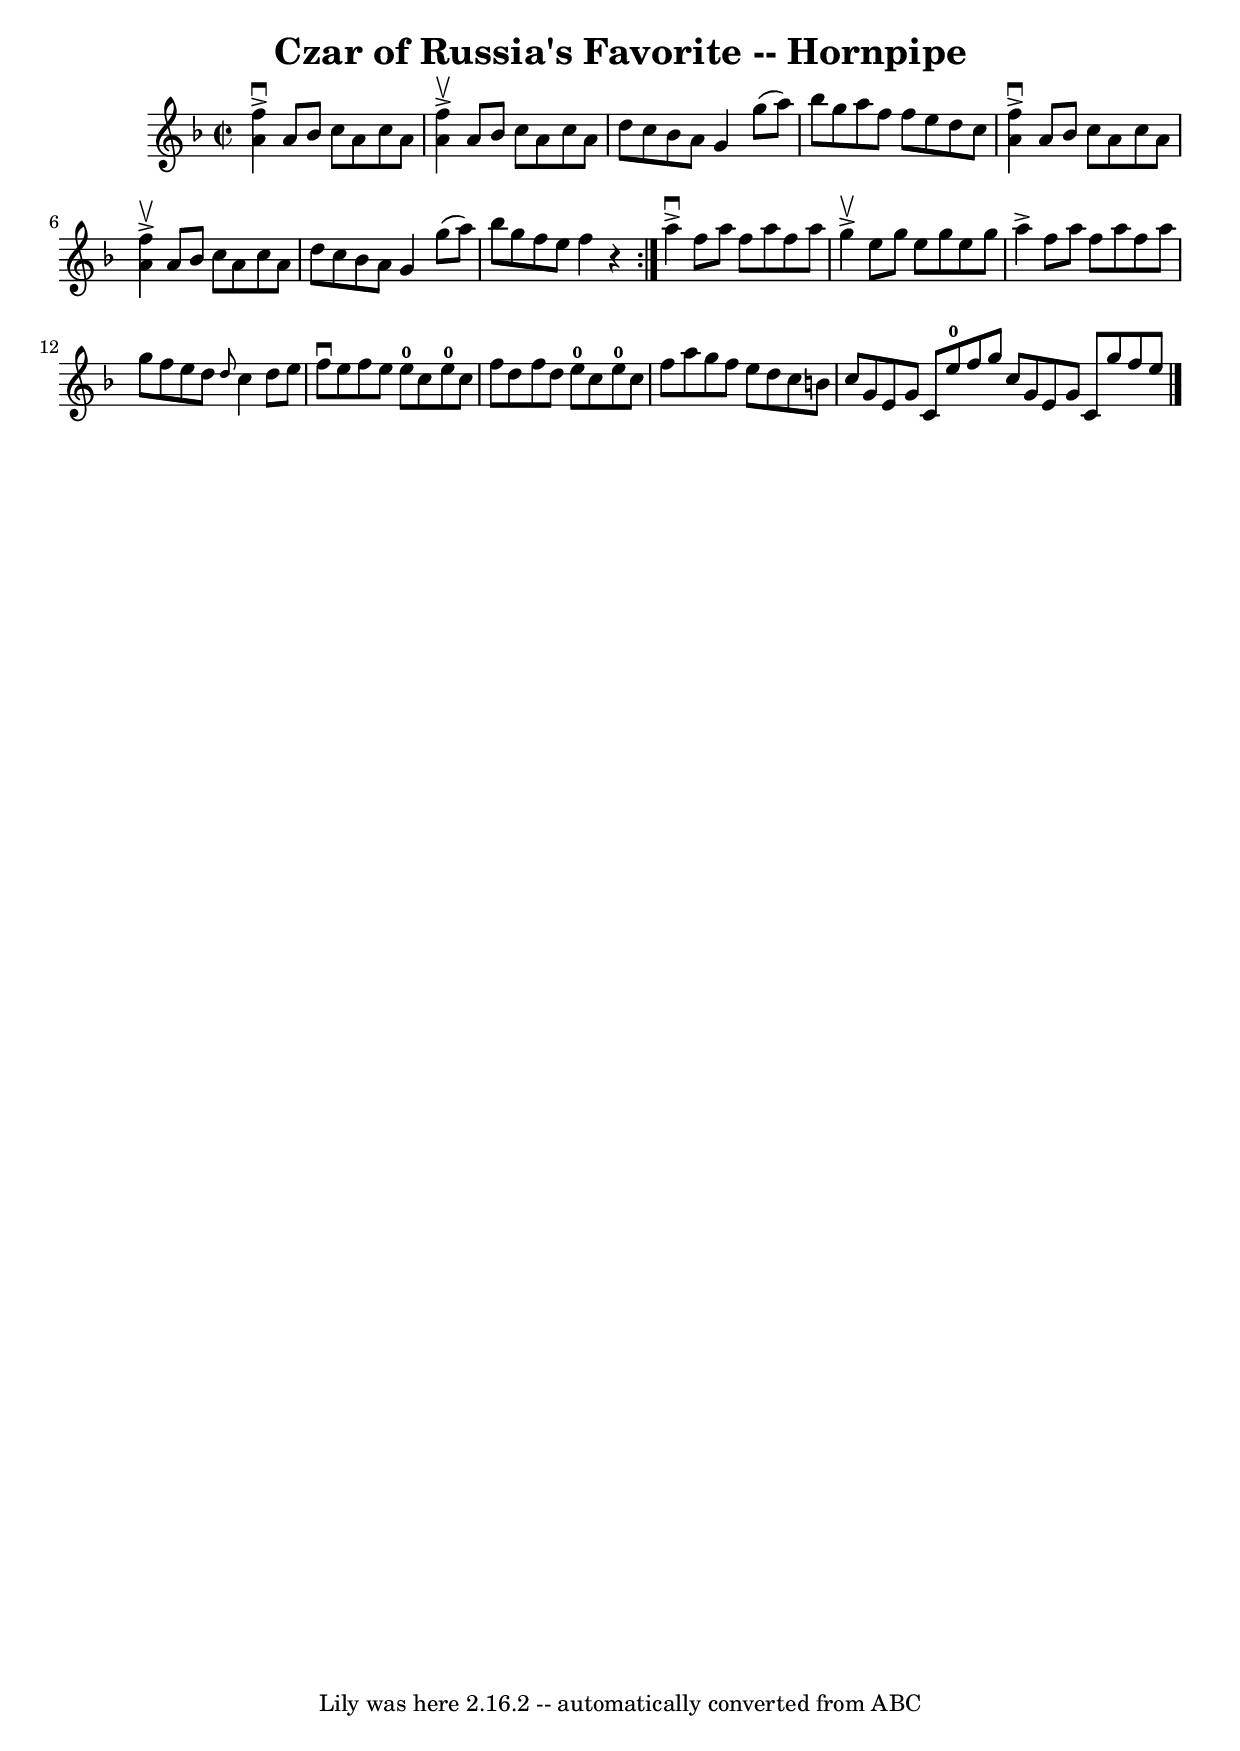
\version "2.7.40"
\include "Mammoth.ily"
\header {
	%% book = "Cole's 1000 Fiddle Tunes"
	crossRefNumber = "1"
	footnotes = ""
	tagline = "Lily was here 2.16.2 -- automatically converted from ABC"
	title = "Czar of Russia's Favorite -- Hornpipe"
}
voicedefault =  {


\repeat volta 2 {
\override Staff.TimeSignature #'style = #'C
 \time 2/2 
\key f \major   << f''4^\downbow^\accent a'4   >> a'8 bes'8  
 c''8 a'8 c''8 a'8  |
   << f''4^\upbow^\accent a'4   >> 
a'8 bes'8 c''8 a'8 c''8 a'8  |
 d''8 c''8 bes'8    
a'8 g'4 g''8 (a''8) |
 bes''8 g''8 a''8 f''8    
f''8 e''8 d''8 c''8  |
     << f''4^\downbow^\accent a'4   
>> a'8 bes'8 c''8 a'8 c''8 a'8  |
   << f''4 
^\upbow^\accent a'4   >> a'8 bes'8 c''8 a'8 c''8 a'8  |
 
 d''8 c''8 bes'8 a'8 g'4 g''8 (a''8) |
 bes''8    
g''8 f''8 e''8 f''4    r4 } a''4^\downbow^\accent f''8 a''8  
 f''8 a''8 f''8 a''8  |
 g''4^\upbow^\accent e''8 g''8  
 e''8 g''8 e''8 g''8  |
 a''4^\accent f''8 a''8 f''8 
 a''8 f''8 a''8  |
 g''8 f''8 e''8 d''8  \grace {    
d''8  } c''4 d''8 e''8  |
 f''8^\downbow e''8 f''8    
e''8 e''8-0 c''8 e''8-0 c''8  |
 f''8 d''8 f''8 
 d''8 e''8-0 c''8 e''8-0 c''8  |
 f''8 a''8    
g''8 f''8 e''8 d''8 c''8 b'8      |
 c''8 g'8 e'8  
 g'8 c'8 e''8-0 f''8 g''8  \bar ":|" c''8 g'8 e'8 g'8 
 c'8 g''8 f''8 e''8  \bar "|."   
}

\score{
    <<

	\context Staff="default"
	{
	    \voicedefault 
	}

    >>
	\layout {
	}
	\midi {}
}
